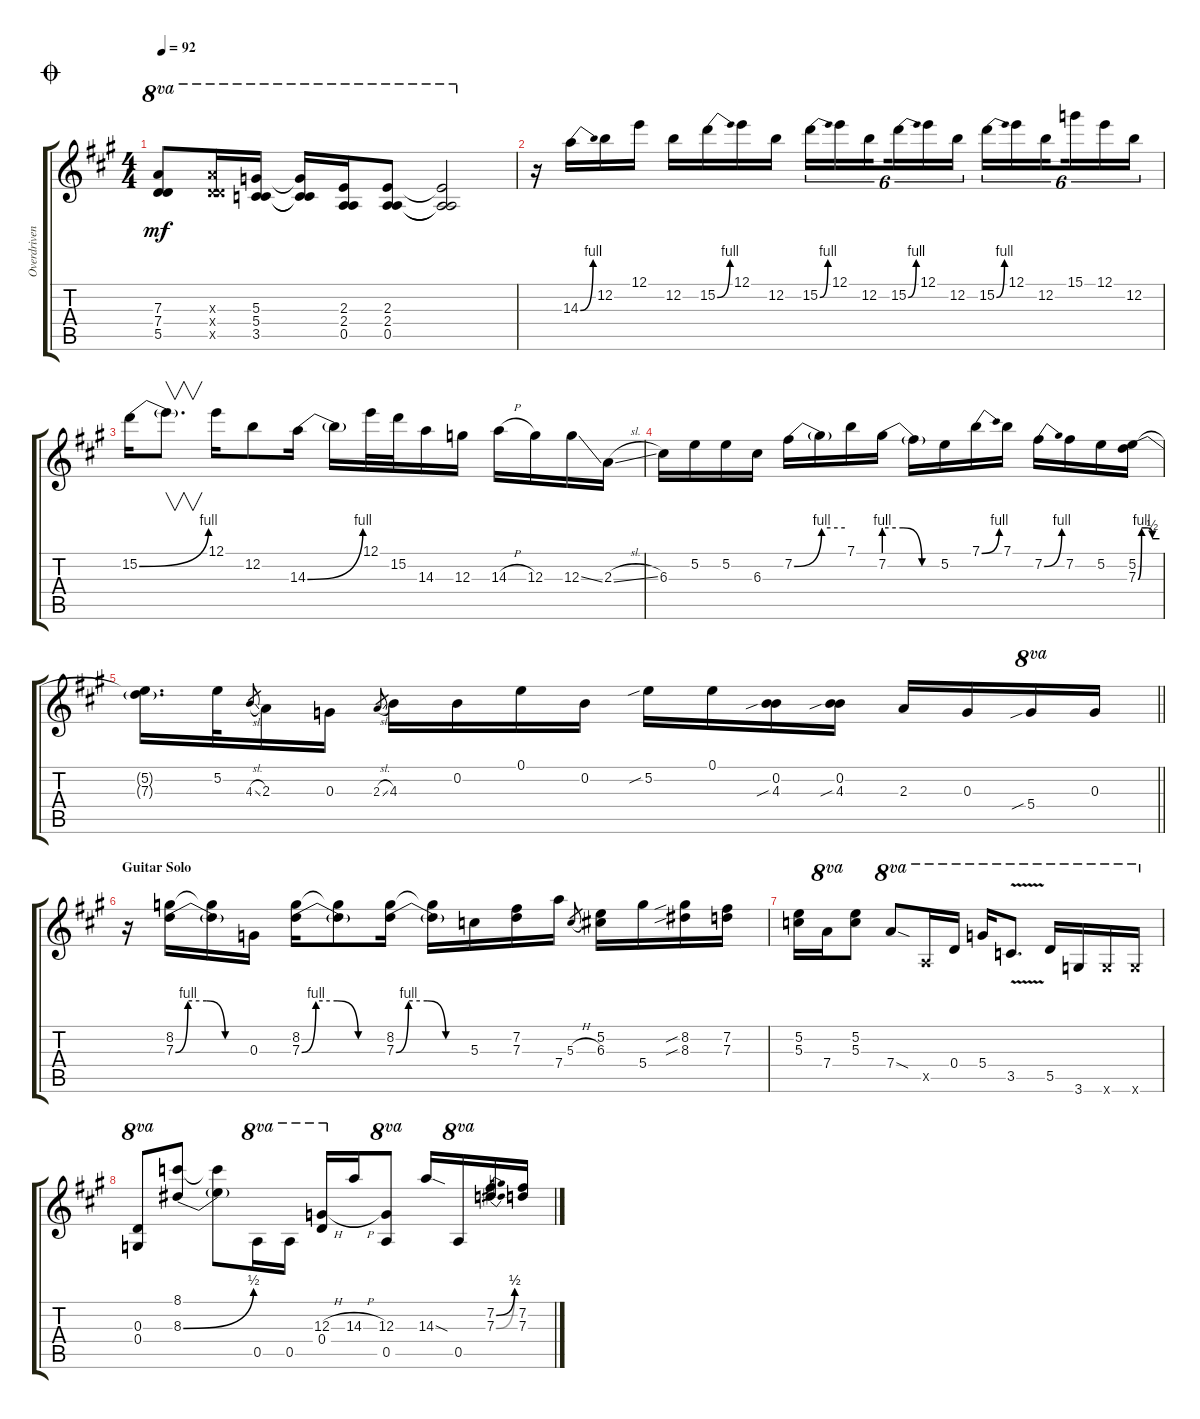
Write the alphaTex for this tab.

\track ("Overdriven Gtr. (Johnny Winter)" "Overdriven") {instrument overdrivenguitar}
\staff {score tabs}
\tuning (E4 B3 G3 D4 A3 E3) {hide}
\ts (4 4)
\jump coda
\tempo 92
\clef g2
\ks a
(7.3 7.4 5.5).8{ot 8va dy mf} (7.3{x} 7.4{x} 5.5{x}).16{ot 8va} (5.3 5.4 3.5).16{ot 8va} (5.3{t} 5.4{t} 3.5{t}).16{ot 8va} (2.3 2.4 0.5).16{ot 8va} (2.3 2.4 0.5).8{ot 8va} (2.3{t} 2.4{t} 0.5{t}).2{ot 8va} |
r.16 14.3{be (bend 0 0 60 4)}.16 12.2.16 12.1.16 12.2.16 15.2{be (bend 0 0 60 4)}.16 12.1.16 12.2.16 15.2{be (bend 0 0 60 4)}.16{tu (6 4)} 12.1.16{tu (6 4)} 12.2.16{tu (6 4) beam splitsecondary} 15.2{be (bend 0 0 60 4)}.16{tu (6 4)} 12.1.16{tu (6 4)} 12.2.16{tu (6 4)} 15.2{be (bend 0 0 60 4)}.16{tu (6 4)} 12.1.16{tu (6 4)} 12.2.16{tu (6 4) beam splitsecondary} 15.1.16{tu (6 4)} 12.1.16{tu (6 4)} 12.2.16{tu (6 4)} |
15.2{be (bend 0 0 60 4)}.16 15.2{t}.8{v d} 12.1.16 12.2.8 14.3{be (bend 0 0 60 4)}.16 14.3{t}.16 12.1.32 15.2.32 14.3.16 12.3.16 14.3{h}.16 12.3.16 12.3{ss}.16 2.3{sl}.16 |
6.3.16 5.2.16 5.2.16 6.3.16 7.2{be (bend 0 0 60 4)}.16 7.2{be (hold 0 4 60 4) t}.16 7.1.16 7.2{be (custom 0 4 20 4 40 0 60 0)}.16 7.2{t}.16 5.2.16 7.1{be (bend 0 0 60 4)}.16 7.1.16 7.2{be (bend 0 0 60 4)}.16 7.2.16 5.2.16 (5.2 7.3{be (custom 0 0 10 4 25 4 40 2 60 2)}).16 |
\barLineRight lightlight
(5.2{t} 7.3{t}).16{d} 5.2.32 4.3{sl}.8{gr} 2.3.16 0.3.16 2.3{sl}.8{gr} 4.3.16 0.2.16 0.1.16 0.2.16 5.2{sib}.16 0.1.16 (0.2 4.3{sib}).16 (0.2 4.3{sib}).16 2.3.16 0.3.16 5.4{sib}.16{ot 8va} 0.3.16 |
\section ("" "Guitar Solo")
r.16 (8.2 7.3{be (custom 0 0 10 4 25 4 40 0 60 0)}).16 (8.2{t} 7.3{t}).16 0.3.16 (8.2 7.3{be (custom 0 0 10 4 25 4 40 0 60 0)}).16 (8.2{t} 7.3{t}).8 (8.2 7.3{be (custom 0 0 10 4 25 4 40 0 60 0)}).16 (8.2{t} 7.3{t}).16 5.3.16 (7.2 7.3).16 7.4.16 5.3{h}.8{gr} (5.2 6.3).16 5.4.16 (8.2{sib} 8.3{sib}).16 (7.2 7.3).16 |
(5.2 5.3).16 7.4.16{ot 8va} (5.2 5.3).8 7.4{sod}.8{ot 8va} 0.5{x}.16{ot 8va} 0.4.16{ot 8va} 5.4.16{ot 8va} 3.5{v}.8{d ot 8va} 5.5.16{ot 8va} 3.6.16{ot 8va} 3.6{x}.16{ot 8va} 3.6{x}.16{ot 8va} |
(0.3 0.4).8{ot 8va} (8.1 8.3{be (bend 0 0 60 2)}).8 (8.1{t} 8.3{t}).8 0.5.16{ot 8va} 0.5.16{ot 8va} (12.3{h} 0.4).16{ot 8va} 14.3{h}.16 (12.3 0.5).8{ot 8va} 14.3{sod}.16 0.5.16{ot 8va} (7.2{be (bend 0 0 60 2)} 7.3{be (bend 0 0 60 2)}).16 (7.2 7.3).16
